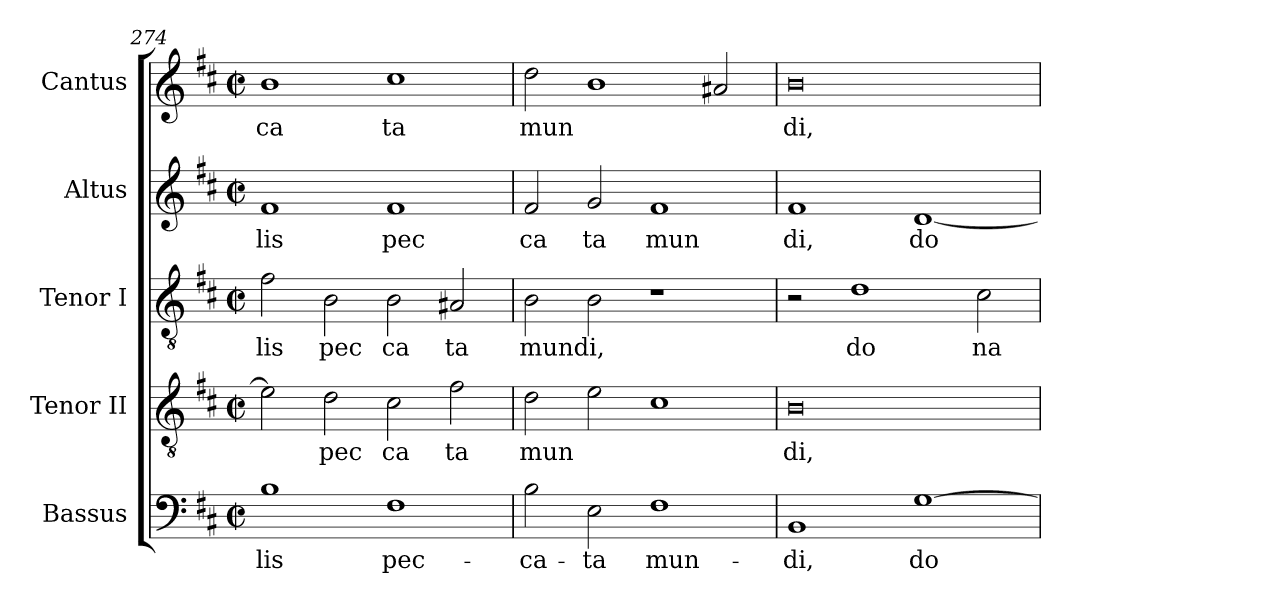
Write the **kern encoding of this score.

**kern	**text	**kern	**text	**kern	**text	**kern	**text	**kern	**text
*part5	*part5	*part4	*part4	*part3	*part3	*part2	*part2	*part1	*part1
*staff5	*staff5	*staff4	*staff4	*staff3	*staff3	*staff2	*staff2	*staff1	*staff1
*I"Bassus	*	*I"Tenor II	*	*I"Tenor I	*	*I"Altus	*	*I"Cantus	*
*I'B	*	*I'T II	*	*I'T I	*	*I'A	*	*I'C	*
*clefF4	*	*clefGv2	*	*clefGv2	*	*clefG2	*	*clefG2	*
*k[f#c#]	*	*k[f#c#]	*	*k[f#c#]	*	*k[f#c#]	*	*k[f#c#]	*
*D:	*	*D:	*	*D:	*	*D:	*	*D:	*
*M2/2	*	*M2/2	*	*M2/2	*	*M2/2	*	*M2/2	*
*met(c|)	*	*met(c|)	*	*met(c|)	*	*met(c|)	*	*met(c|)	*
=274	=274	=274	=274	=274	=274	=274	=274	=274	=274
!	!LO:LY:b:cj	!	!LO:LY:b:cj	!	!LO:LY:b:cj	!	!LO:LY:b:cj	!	!LO:LY:b:cj
1B	-lis	2e\]	.	2f#\	lis	1f#	lis	1b	ca
!	!	!	!LO:LY:b:cj	!	!LO:LY:b:cj	!	!	!	!
.	.	2d\	pec	2B\	pec	.	.	.	.
!	!LO:LY:b:cj	!	!LO:LY:b:cj	!	!LO:LY:b:cj	!	!LO:LY:b:cj	!	!LO:LY:b:cj
1F#	pec-	2c#\	ca	2B\	ca	1f#	pec	1cc#	ta
!	!	!	!LO:LY:b:cj	!	!LO:LY:b:cj	!	!	!	!
.	.	2f#\	ta	2A#X/	ta	.	.	.	.
=275	=275	=275	=275	=275	=275	=275	=275	=275	=275
!	!LO:LY:b:cj	!	!LO:LY:b:cj	!	!LO:LY:b:cj	!	!LO:LY:b:cj	!	!LO:LY:b:cj
2B\	-ca-	2d\	mun	2B\	mundi,	2f#/	ca	2dd\	mun
!	!LO:LY:b:cj	!	!LO:LY:b:cj	!	!LO:LY:b:cj	!	!LO:LY:b:cj	!	!LO:LY:b:cj
2E\	-ta	2e\	.	2B\	.	2g/	ta	1b	.
!	!LO:LY:b:cj	!	!LO:LY:b:cj	!	!	!	!LO:LY:b:cj	!	!
1F#	mun-	1c#	.	1r	.	1f#	mun	.	.
!	!	!	!	!	!	!	!	!	!LO:LY:b:cj
.	.	.	.	.	.	.	.	2a#X/	.
=276	=276	=276	=276	=276	=276	=276	=276	=276	=276
!	!LO:LY:b:cj	!	!LO:LY:b:cj	!	!	!	!LO:LY:b:cj	!	!LO:LY:b:cj
1BB	-di,	0B	di,	2r	.	1f#	di,	0b	di,
!	!	!	!	!	!LO:LY:b:cj	!	!	!	!
.	.	.	.	1d	do	.	.	.	.
!	!LO:LY:b:cj	!	!	!	!	!	!LO:LY:b:cj	!	!
[>1G	do-	.	.	.	.	[<1d	do	.	.
!	!	!	!	!	!LO:LY:b:cj	!	!	!	!
.	.	.	.	2c#\	na	.	.	.	.
=	=	=	=	=	=	=	=	=	=
*-	*-	*-	*-	*-	*-	*-	*-	*-	*-
